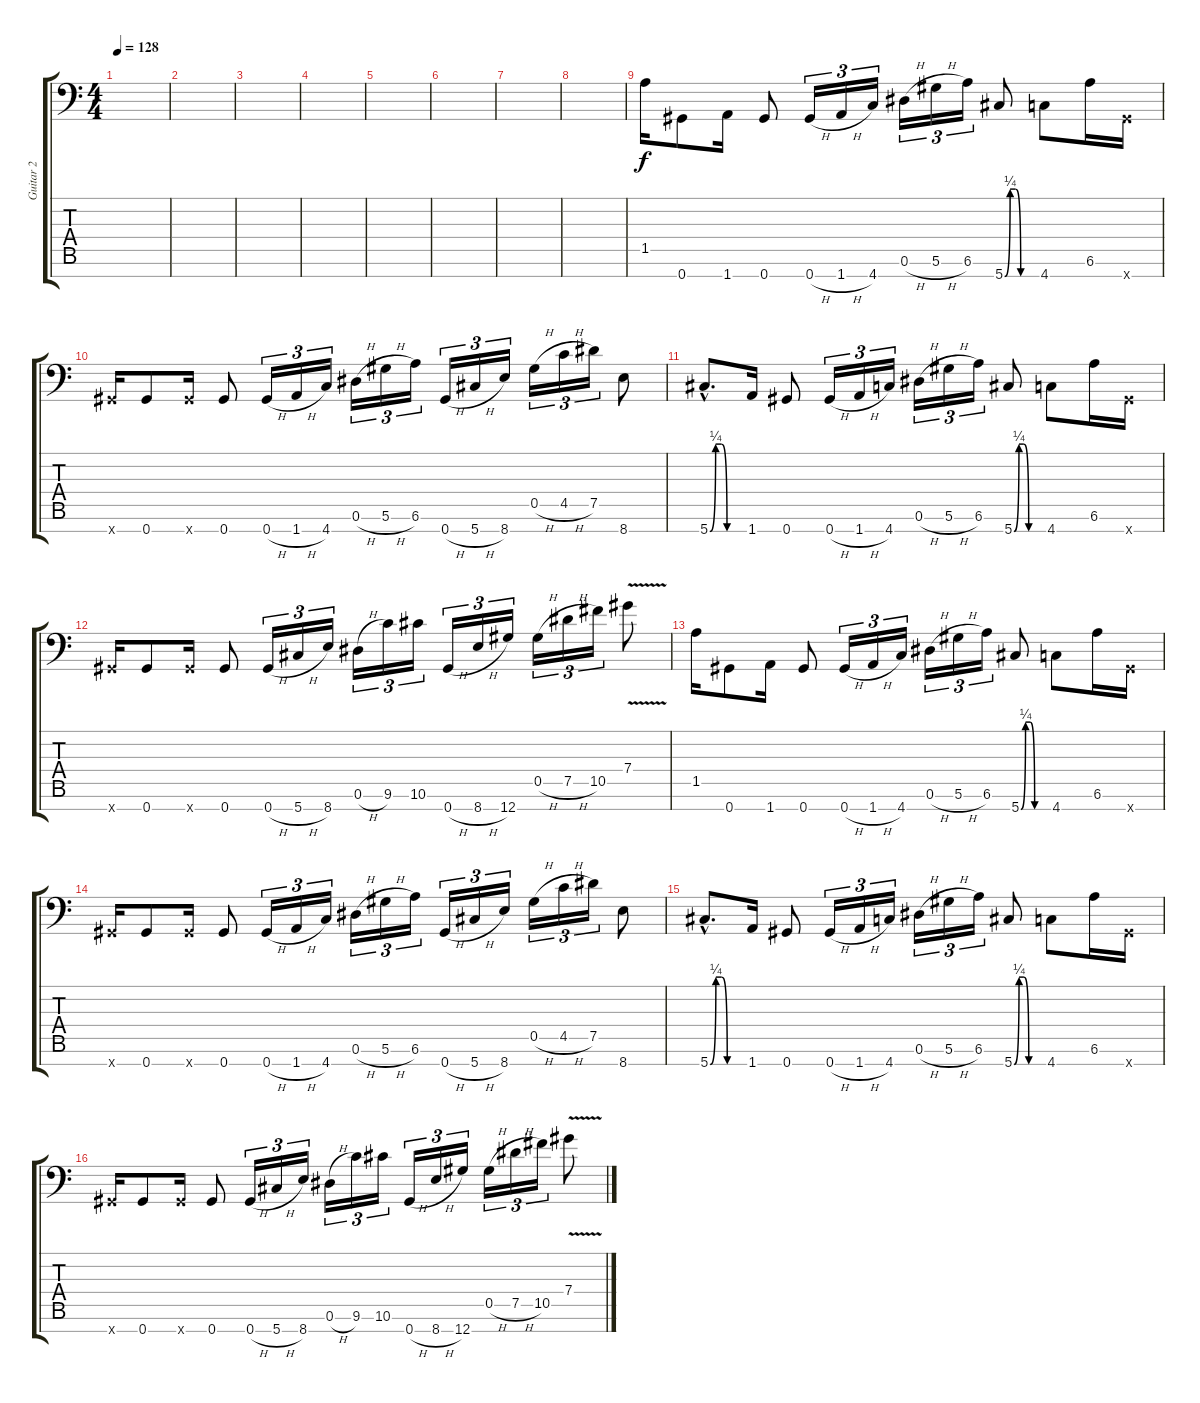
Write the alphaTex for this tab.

\track ("Guitar 2" "Guitar 2") {instrument distortionguitar}
\staff {score tabs}
\tuning (Eb4 Bb3 Gb3 Db3 Ab2 Eb2 Ab1) {hide}
\ts (4 4)
\tempo 128
\clef f4
\ks c
|
|
|
|
|
|
|
|
1.5.16 0.7.8 1.7.16 0.7.8 0.7{h}.16{tu (3 2)} 1.7{h}.16{tu (3 2)} 4.7.16{tu (3 2)} 0.6{h}.16{tu (3 2)} 5.6{h}.16{tu (3 2)} 6.6.16{tu (3 2)} 5.7{be (custom 0 0 10 1 20 1 30 0 60 0)}.8 4.7.8 6.6.16 0.7{x}.16 |
0.7{x}.16 0.7.8 0.7{x}.16 0.7.8 0.7{h}.16{tu (3 2)} 1.7{h}.16{tu (3 2)} 4.7.16{tu (3 2)} 0.6{h}.16{tu (3 2)} 5.6{h}.16{tu (3 2)} 6.6.16{tu (3 2)} 0.7{h}.16{tu (3 2)} 5.7{h}.16{tu (3 2)} 8.7.16{tu (3 2)} 0.5{h}.16{tu (3 2)} 4.5{h}.16{tu (3 2)} 7.5.16{tu (3 2)} 8.7.8 |
5.7{be (custom 0 0 10 1 20 1 30 0 60 0) hac}.8{d} 1.7.16 0.7.8 0.7{h}.16{tu (3 2)} 1.7{h}.16{tu (3 2)} 4.7.16{tu (3 2)} 0.6{h}.16{tu (3 2)} 5.6{h}.16{tu (3 2)} 6.6.16{tu (3 2)} 5.7{be (custom 0 0 10 1 20 1 30 0 60 0)}.8 4.7.8 6.6.16 0.7{x}.16 |
0.7{x}.16 0.7.8 0.7{x}.16 0.7.8 0.7{h}.16{tu (3 2)} 5.7{h}.16{tu (3 2)} 8.7.16{tu (3 2)} 0.6{h}.16{tu (3 2)} 9.6.16{tu (3 2)} 10.6.16{tu (3 2)} 0.7{h}.16{tu (3 2)} 8.7{h}.16{tu (3 2)} 12.7.16{tu (3 2)} 0.5{h}.16{tu (3 2)} 7.5{h}.16{tu (3 2)} 10.5.16{tu (3 2)} 7.4{v}.8 |
1.5.16 0.7.8 1.7.16 0.7.8 0.7{h}.16{tu (3 2)} 1.7{h}.16{tu (3 2)} 4.7.16{tu (3 2)} 0.6{h}.16{tu (3 2)} 5.6{h}.16{tu (3 2)} 6.6.16{tu (3 2)} 5.7{be (custom 0 0 10 1 20 1 30 0 60 0)}.8 4.7.8 6.6.16 0.7{x}.16 |
0.7{x}.16 0.7.8 0.7{x}.16 0.7.8 0.7{h}.16{tu (3 2)} 1.7{h}.16{tu (3 2)} 4.7.16{tu (3 2)} 0.6{h}.16{tu (3 2)} 5.6{h}.16{tu (3 2)} 6.6.16{tu (3 2)} 0.7{h}.16{tu (3 2)} 5.7{h}.16{tu (3 2)} 8.7.16{tu (3 2)} 0.5{h}.16{tu (3 2)} 4.5{h}.16{tu (3 2)} 7.5.16{tu (3 2)} 8.7.8 |
5.7{be (custom 0 0 10 1 20 1 30 0 60 0) hac}.8{d} 1.7.16 0.7.8 0.7{h}.16{tu (3 2)} 1.7{h}.16{tu (3 2)} 4.7.16{tu (3 2)} 0.6{h}.16{tu (3 2)} 5.6{h}.16{tu (3 2)} 6.6.16{tu (3 2)} 5.7{be (custom 0 0 10 1 20 1 30 0 60 0)}.8 4.7.8 6.6.16 0.7{x}.16 |
0.7{x}.16 0.7.8 0.7{x}.16 0.7.8 0.7{h}.16{tu (3 2)} 5.7{h}.16{tu (3 2)} 8.7.16{tu (3 2)} 0.6{h}.16{tu (3 2)} 9.6.16{tu (3 2)} 10.6.16{tu (3 2)} 0.7{h}.16{tu (3 2)} 8.7{h}.16{tu (3 2)} 12.7.16{tu (3 2)} 0.5{h}.16{tu (3 2)} 7.5{h}.16{tu (3 2)} 10.5.16{tu (3 2)} 7.4{v}.8
